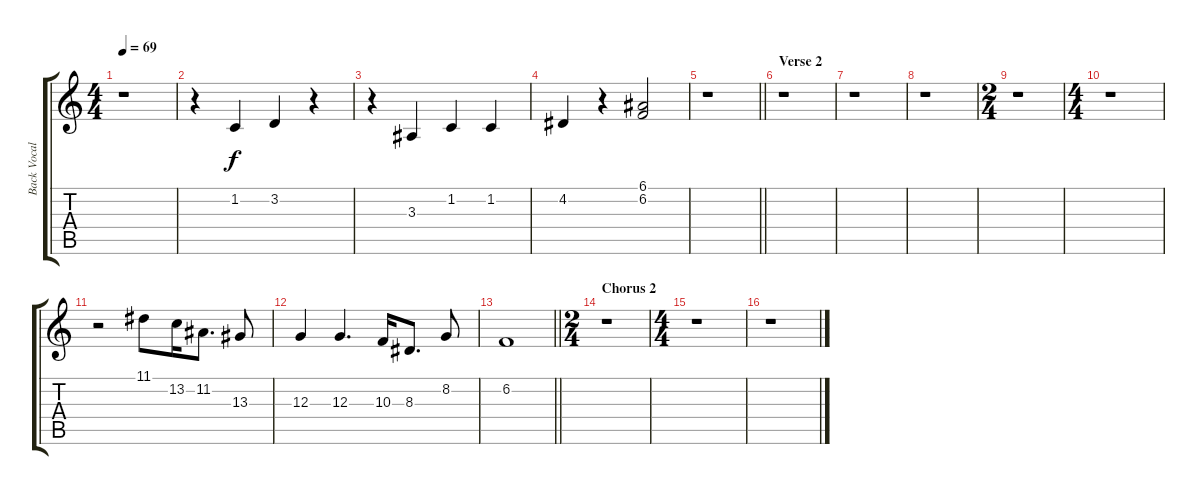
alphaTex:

\track ("Back Vocals: Band" "Back Vocal") {instrument voiceoohs}
\staff {score tabs}
\tuning (E4 B3 G3 D3 A2 E2) {hide}
\ts (4 4)
\tempo 69
\clef g2
\ks c
r.1{dy f} |
r.4 1.2.4 3.2.4 r.4 |
r.4 3.3.4 1.2.4 1.2.4 |
4.2.4 r.4 (6.1 6.2).2 |
\barLineRight lightlight
r.1 |
\section ("" "Verse 2")
r.1 |
r.1 |
r.1 |
\ts (2 4)
r.1 |
\ts (4 4)
r.1 |
r.2 11.1.8 13.2.16 11.2.8{d} 13.3.8 |
12.3.4 12.3.4{d} 10.3.16 8.3.8{d} 8.2.8 |
\barLineRight lightlight
6.2.1 |
\ts (2 4)
\section ("" "Chorus 2")
r.1 |
\ts (4 4)
r.1 |
r.1
